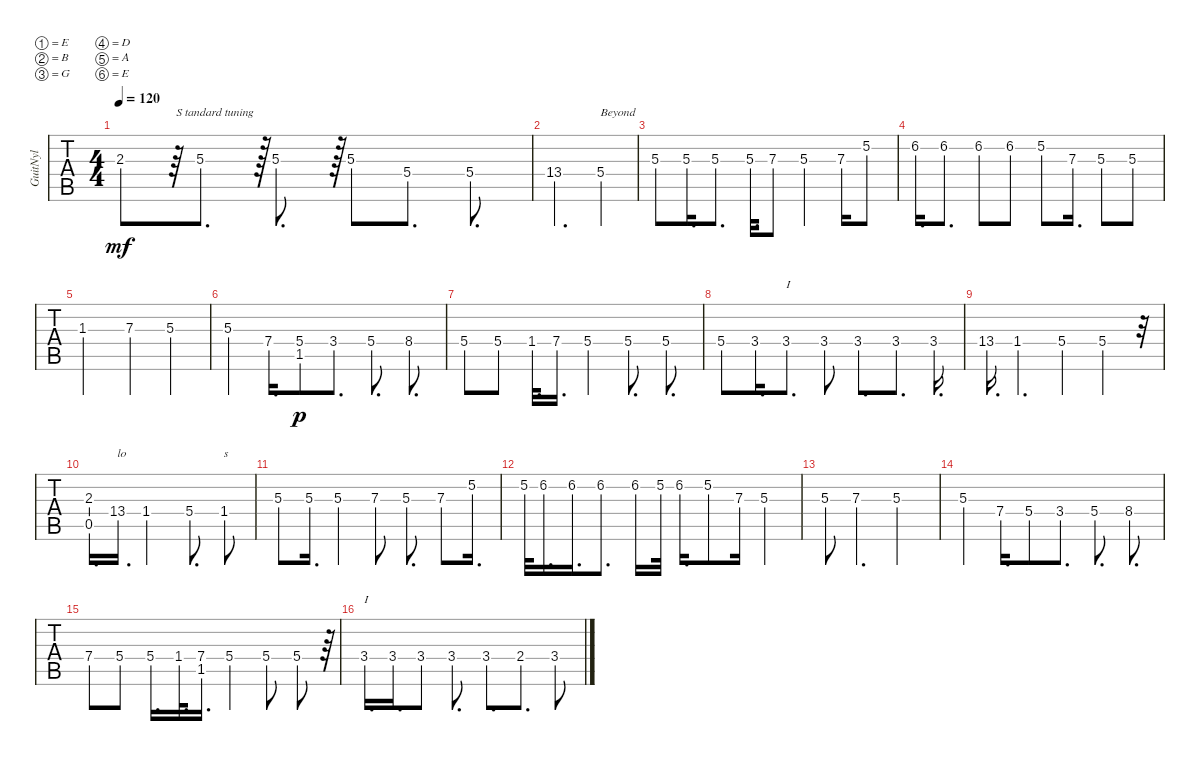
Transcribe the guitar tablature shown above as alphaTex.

\defaultSystemsLayout 4
\bracketExtendMode nobrackets
\track ("Nylon Guitar" "GuitNyl") {instrument acousticguitarnylon}
\staff {tabs}
\tuning (E5 B4 G4 D4 A3 E3)
\ts (4 4)
\tempo 120
\clef g2
\ks c
2.3.8{dy mf instrument acousticguitarnylon} r.64{txt "S tandard tuning"} 5.3.8{d} r.128 5.3.8{d} r.128 5.3.8 5.4.8{d} 5.4.8{d} |
13.4{acc #}.2{d} 5.4.4{txt "Beyond"} |
5.3.8 5.3.16{d} 5.3.8{d} 5.3.32{d} 7.3.8 5.3.4 7.3.16 5.2.8 |
6.2.16{d} 6.2.8{d} 6.2.8 6.2.8 5.2.8 7.3.16{d} 5.3.8 5.3.8 |
1.3{acc #}.2 7.3.4 5.3.4 |
5.3.4 7.4.16{d} (5.4 1.5{acc #}).8{dy p} 3.4.8{d} 5.4.8{d} 8.4{acc #}.8{d} |
5.4.8 5.4.8 1.4{acc #}.32{d} 7.4.16{d} 5.4.4 5.4.8{d} 5.4.8{d} |
5.4.8 3.4.16{d} 3.4.8{d txt "I "} 3.4.8 3.4.8{d} 3.4.8{d} 3.4.16{d} |
13.4{acc #}.16{d} 1.4{acc #}.4{d} 5.4.4 5.4.4 r.32 |
(2.3 0.5).16{d} 13.4{acc #}.16{d txt "lo"} 1.4{acc #}.2 5.4.8{d} 1.4{acc #}.8{txt "s "} |
5.3.8 5.3.16{d} 5.3.4 7.3.8 5.3.8{d} 7.3.8 5.2.16{d} |
5.2.32 6.2.16{d} 6.2.16{d} 6.2.8{d} 6.2.16 5.2.32 6.2.16{d} 5.2.8 7.3.16 5.3.4 |
5.3.8 7.3.4{d} 5.3.2 |
5.3.4 7.4.16{d} 5.4.8 3.4.8{d} 5.4.8{d} 8.4{acc #}.8{d} |
7.4.8 5.4.8 5.4.16{d} 1.4{acc #}.32{d} (7.4 1.5{acc #}).16{d} 5.4.4 5.4.8 5.4.8 r.64 |
3.4.16{d txt "I "} 3.4.16{d} 3.4.8 3.4.8{d} 3.4.8{d} 2.4.8{d} 3.4.8
